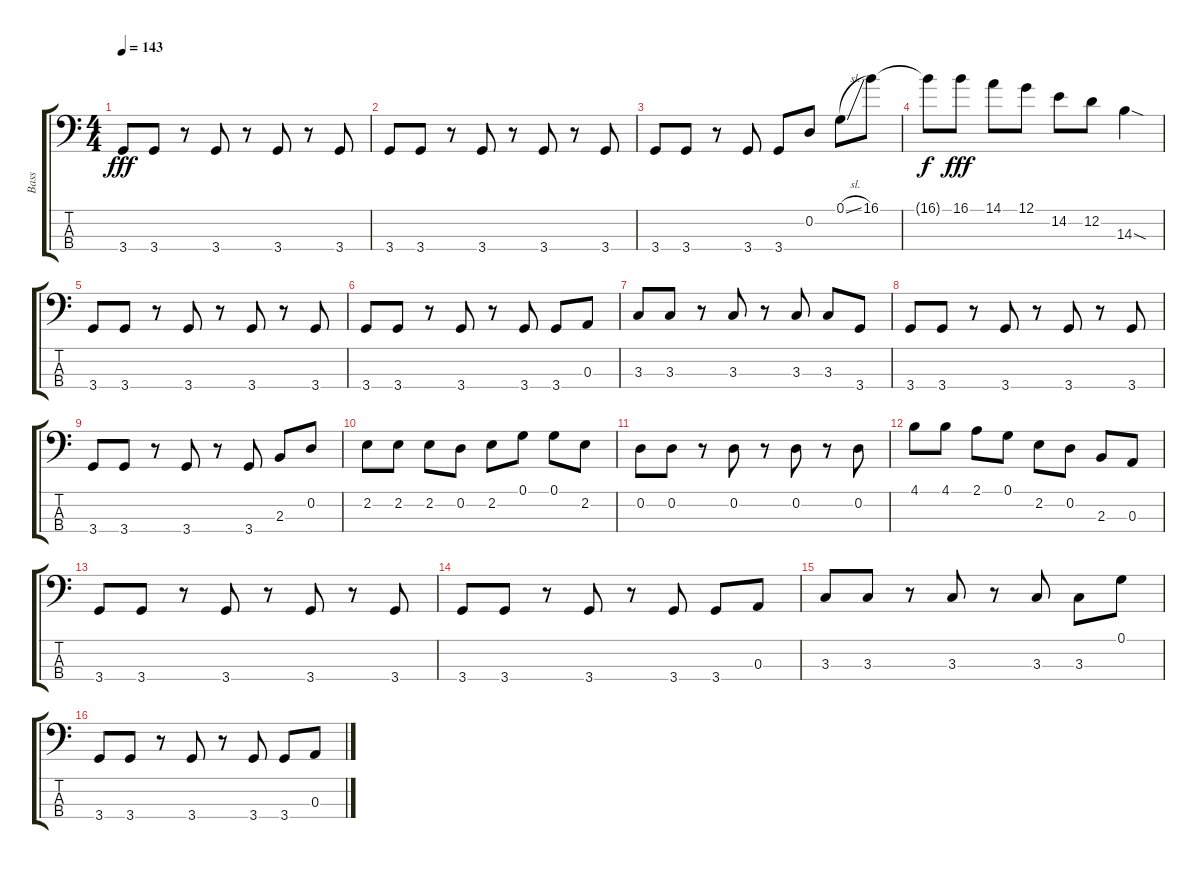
\track ("Bass" "Bass") {instrument electricbassfinger}
\staff {score tabs}
\tuning (G2 D2 A1 E1) {hide}
\ts (4 4)
\tempo 143
\clef f4
\ks c
3.4.8{dy fff} 3.4.8 r.8 3.4.8 r.8 3.4.8 r.8 3.4.8 |
3.4.8 3.4.8 r.8 3.4.8 r.8 3.4.8 r.8 3.4.8 |
3.4.8 3.4.8 r.8 3.4.8 3.4.8 0.2.8 0.1{sl}.8 16.1.8 |
16.1{t}.8{dy f} 16.1.8{dy fff} 14.1.8 12.1.8 14.2.8 12.2.8 14.3{sod}.4 |
3.4.8 3.4.8 r.8 3.4.8 r.8 3.4.8 r.8 3.4.8 |
3.4.8 3.4.8 r.8 3.4.8 r.8 3.4.8 3.4.8 0.3.8 |
3.3.8 3.3.8 r.8 3.3.8 r.8 3.3.8 3.3.8 3.4.8 |
3.4.8 3.4.8 r.8 3.4.8 r.8 3.4.8 r.8 3.4.8 |
3.4.8 3.4.8 r.8 3.4.8 r.8 3.4.8 2.3.8 0.2.8 |
2.2.8 2.2.8 2.2.8 0.2.8 2.2.8 0.1.8 0.1.8 2.2.8 |
0.2.8 0.2.8 r.8 0.2.8 r.8 0.2.8 r.8 0.2.8 |
4.1.8 4.1.8 2.1.8 0.1.8 2.2.8 0.2.8 2.3.8 0.3.8 |
3.4.8 3.4.8 r.8 3.4.8 r.8 3.4.8 r.8 3.4.8 |
3.4.8 3.4.8 r.8 3.4.8 r.8 3.4.8 3.4.8 0.3.8 |
3.3.8 3.3.8 r.8 3.3.8 r.8 3.3.8 3.3.8 0.1.8 |
3.4.8 3.4.8 r.8 3.4.8 r.8 3.4.8 3.4.8 0.3.8
